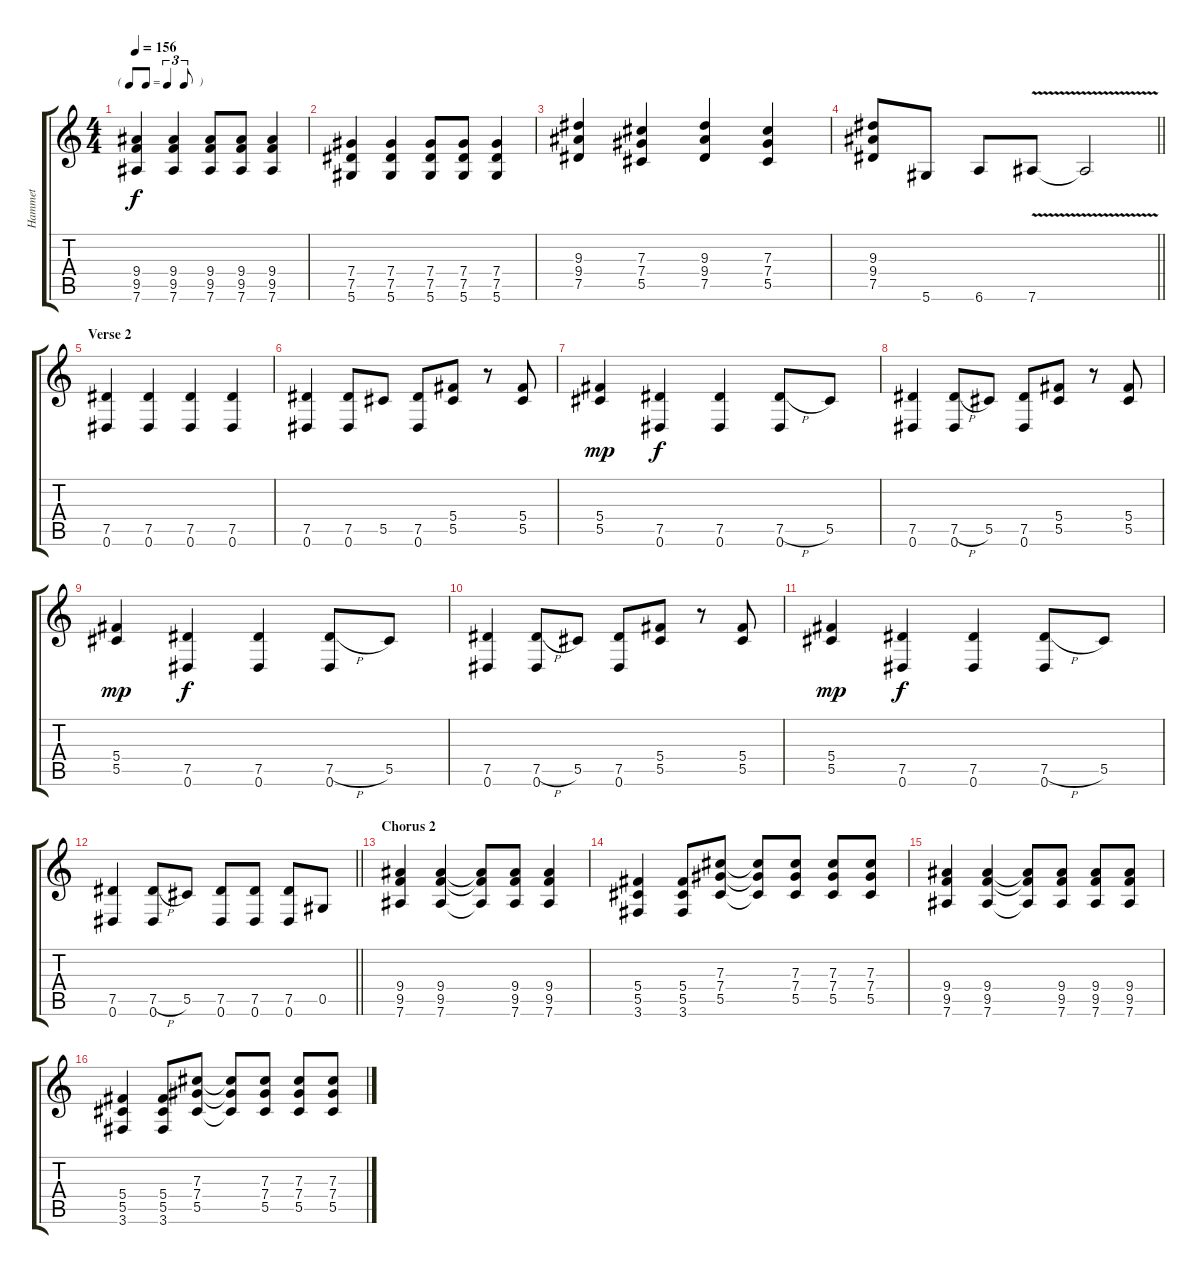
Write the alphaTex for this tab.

\track ("Hammet" "Hammet") {instrument distortionguitar}
\staff {score tabs}
\tuning (Eb4 Bb3 Gb3 Db3 Ab2 Eb2) {hide}
\ts (4 4)
\tf triplet8th
\tempo 156
\clef g2
\ks c
(9.4 9.5 7.6).4{dy f} (9.4 9.5 7.6).4 (9.4 9.5 7.6).8 (9.4 9.5 7.6).8 (9.4 9.5 7.6).4 |
(7.4 7.5 5.6).4 (7.4 7.5 5.6).4 (7.4 7.5 5.6).8 (7.4 7.5 5.6).8 (7.4 7.5 5.6).4 |
(9.3 9.4 7.5).4 (7.3 7.4 5.5).4 (9.3 9.4 7.5).4 (7.3 7.4 5.5).4 |
\barLineRight lightlight
(9.3 9.4 7.5).8 5.6.8 6.6.8 7.6{v}.8 7.6{t}.2 |
\section ("" "Verse 2")
(7.5 0.6).4 (7.5 0.6).4 (7.5 0.6).4 (7.5 0.6).4 |
(7.5 0.6).4 (7.5 0.6).8 5.5.8 (7.5 0.6).8 (5.4 5.5).8 r.8 (5.4 5.5).8 |
(5.4 5.5).4{dy mp} (7.5 0.6).4{dy f} (7.5 0.6).4 (7.5{h} 0.6).8 5.5.8 |
(7.5 0.6).4 (7.5{h} 0.6).8 5.5.8 (7.5 0.6).8 (5.4 5.5).8 r.8 (5.4 5.5).8 |
(5.4 5.5).4{dy mp} (7.5 0.6).4{dy f} (7.5 0.6).4 (7.5{h} 0.6).8 5.5.8 |
(7.5 0.6).4 (7.5{h} 0.6).8 5.5.8 (7.5 0.6).8 (5.4 5.5).8 r.8 (5.4 5.5).8 |
(5.4 5.5).4{dy mp} (7.5 0.6).4{dy f} (7.5 0.6).4 (7.5{h} 0.6).8 5.5.8 |
\barLineRight lightlight
(7.5 0.6).4 (7.5{h} 0.6).8 5.5.8 (7.5 0.6).8 (7.5 0.6).8 (7.5 0.6).8 0.5.8 |
\section ("" "Chorus 2")
(9.4 9.5 7.6).4 (9.4 9.5 7.6).4 (9.4{t} 9.5{t} 7.6{t}).8 (9.4 9.5 7.6).8 (9.4 9.5 7.6).4 |
(5.4 5.5 3.6).4 (5.4 5.5 3.6).8 (7.3 7.4 5.5).8 (7.3{t} 7.4{t} 5.5{t}).8 (7.3 7.4 5.5).8 (7.3 7.4 5.5).8 (7.3 7.4 5.5).8 |
(9.4 9.5 7.6).4 (9.4 9.5 7.6).4 (9.4{t} 9.5{t} 7.6{t}).8 (9.4 9.5 7.6).8 (9.4 9.5 7.6).8 (9.4 9.5 7.6).8 |
(5.4 5.5 3.6).4 (5.4 5.5 3.6).8 (7.3 7.4 5.5).8 (7.3{t} 7.4{t} 5.5{t}).8 (7.3 7.4 5.5).8 (7.3 7.4 5.5).8 (7.3 7.4 5.5).8
